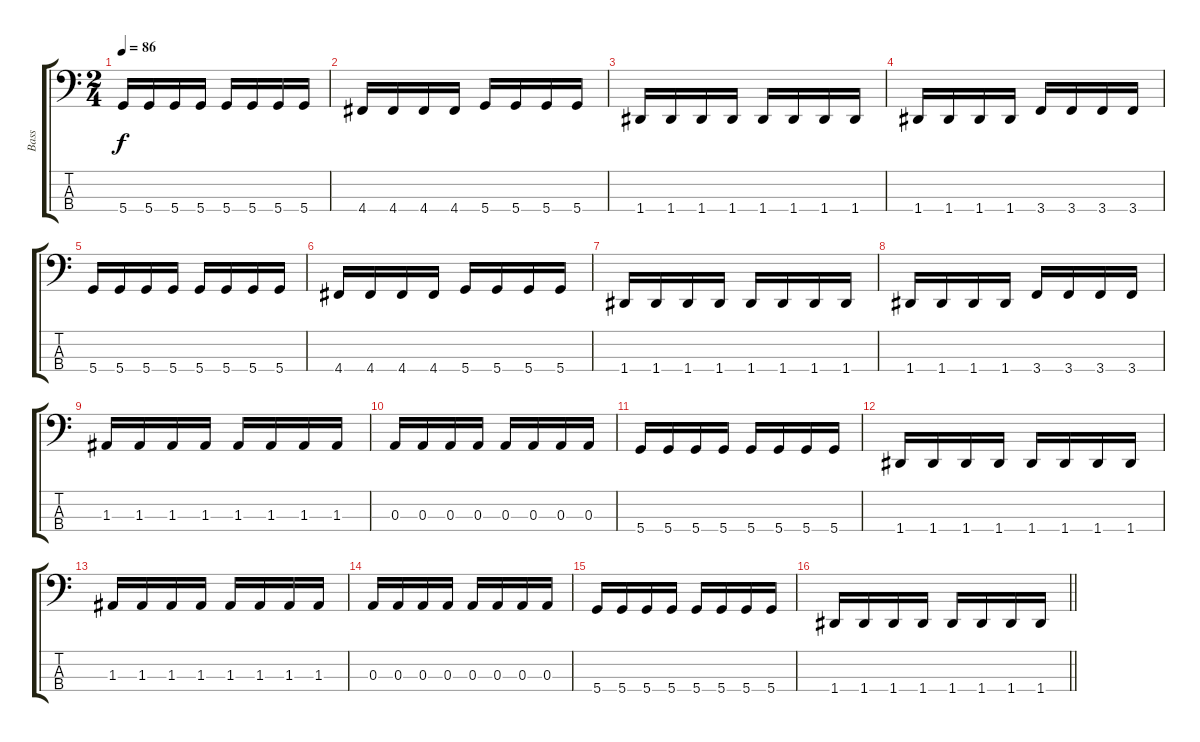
\track ("Bass" "Bass") {instrument electricbasspick}
\staff {score tabs}
\tuning (G2 D2 A1 D1) {hide}
\ts (2 4)
\tempo 86
\clef f4
\ks c
5.4.16{dy f} 5.4.16 5.4.16 5.4.16 5.4.16 5.4.16 5.4.16 5.4.16 |
4.4.16 4.4.16 4.4.16 4.4.16 5.4.16 5.4.16 5.4.16 5.4.16 |
1.4.16 1.4.16 1.4.16 1.4.16 1.4.16 1.4.16 1.4.16 1.4.16 |
1.4.16 1.4.16 1.4.16 1.4.16 3.4.16 3.4.16 3.4.16 3.4.16 |
5.4.16 5.4.16 5.4.16 5.4.16 5.4.16 5.4.16 5.4.16 5.4.16 |
4.4.16 4.4.16 4.4.16 4.4.16 5.4.16 5.4.16 5.4.16 5.4.16 |
1.4.16 1.4.16 1.4.16 1.4.16 1.4.16 1.4.16 1.4.16 1.4.16 |
1.4.16 1.4.16 1.4.16 1.4.16 3.4.16 3.4.16 3.4.16 3.4.16 |
1.3.16 1.3.16 1.3.16 1.3.16 1.3.16 1.3.16 1.3.16 1.3.16 |
0.3.16 0.3.16 0.3.16 0.3.16 0.3.16 0.3.16 0.3.16 0.3.16 |
5.4.16 5.4.16 5.4.16 5.4.16 5.4.16 5.4.16 5.4.16 5.4.16 |
1.4.16 1.4.16 1.4.16 1.4.16 1.4.16 1.4.16 1.4.16 1.4.16 |
1.3.16 1.3.16 1.3.16 1.3.16 1.3.16 1.3.16 1.3.16 1.3.16 |
0.3.16 0.3.16 0.3.16 0.3.16 0.3.16 0.3.16 0.3.16 0.3.16 |
5.4.16 5.4.16 5.4.16 5.4.16 5.4.16 5.4.16 5.4.16 5.4.16 |
\barLineRight lightlight
1.4.16 1.4.16 1.4.16 1.4.16 1.4.16 1.4.16 1.4.16 1.4.16
